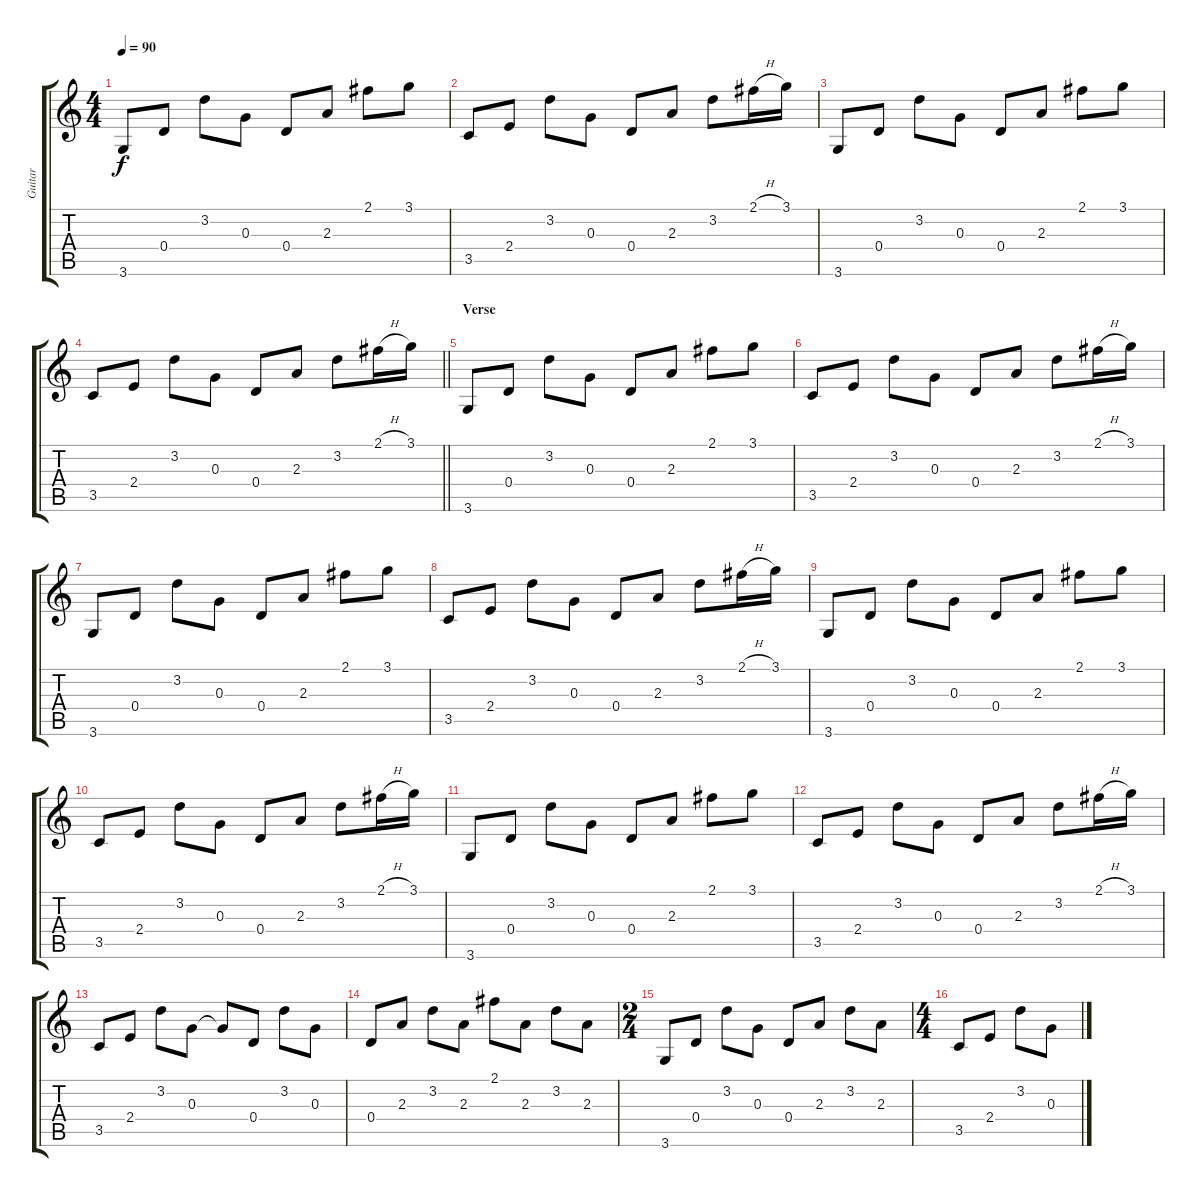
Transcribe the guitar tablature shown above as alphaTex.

\track ("Guitar" "Guitar") {instrument acousticguitarsteel}
\staff {score tabs}
\tuning (E4 B3 G3 D3 A2 E2) {hide}
\ts (4 4)
\tempo 90
\clef g2
\ks c
3.6.8{dy f instrument acousticguitarsteel} 0.4.8 3.2.8 0.3.8 0.4.8 2.3.8 2.1.8 3.1.8 |
3.5.8 2.4.8 3.2.8 0.3.8 0.4.8 2.3.8 3.2.8 2.1{h}.16 3.1.16 |
3.6.8 0.4.8 3.2.8 0.3.8 0.4.8 2.3.8 2.1.8 3.1.8 |
\barLineRight lightlight
3.5.8 2.4.8 3.2.8 0.3.8 0.4.8 2.3.8 3.2.8 2.1{h}.16 3.1.16 |
\section ("" "Verse")
3.6.8 0.4.8 3.2.8 0.3.8 0.4.8 2.3.8 2.1.8 3.1.8 |
3.5.8 2.4.8 3.2.8 0.3.8 0.4.8 2.3.8 3.2.8 2.1{h}.16 3.1.16 |
3.6.8 0.4.8 3.2.8 0.3.8 0.4.8 2.3.8 2.1.8 3.1.8 |
3.5.8 2.4.8 3.2.8 0.3.8 0.4.8 2.3.8 3.2.8 2.1{h}.16 3.1.16 |
3.6.8 0.4.8 3.2.8 0.3.8 0.4.8 2.3.8 2.1.8 3.1.8 |
3.5.8 2.4.8 3.2.8 0.3.8 0.4.8 2.3.8 3.2.8 2.1{h}.16 3.1.16 |
3.6.8 0.4.8 3.2.8 0.3.8 0.4.8 2.3.8 2.1.8 3.1.8 |
3.5.8 2.4.8 3.2.8 0.3.8 0.4.8 2.3.8 3.2.8 2.1{h}.16 3.1.16 |
3.5.8 2.4.8 3.2.8 0.3.8 0.3{t}.8 0.4.8 3.2.8 0.3.8 |
0.4.8 2.3.8 3.2.8 2.3.8 2.1.8 2.3.8 3.2.8 2.3.8 |
\ts (2 4)
3.6.8 0.4.8 3.2.8 0.3.8 0.4.8 2.3.8 3.2.8 2.3.8 |
\ts (4 4)
3.5.8 2.4.8 3.2.8 0.3.8
